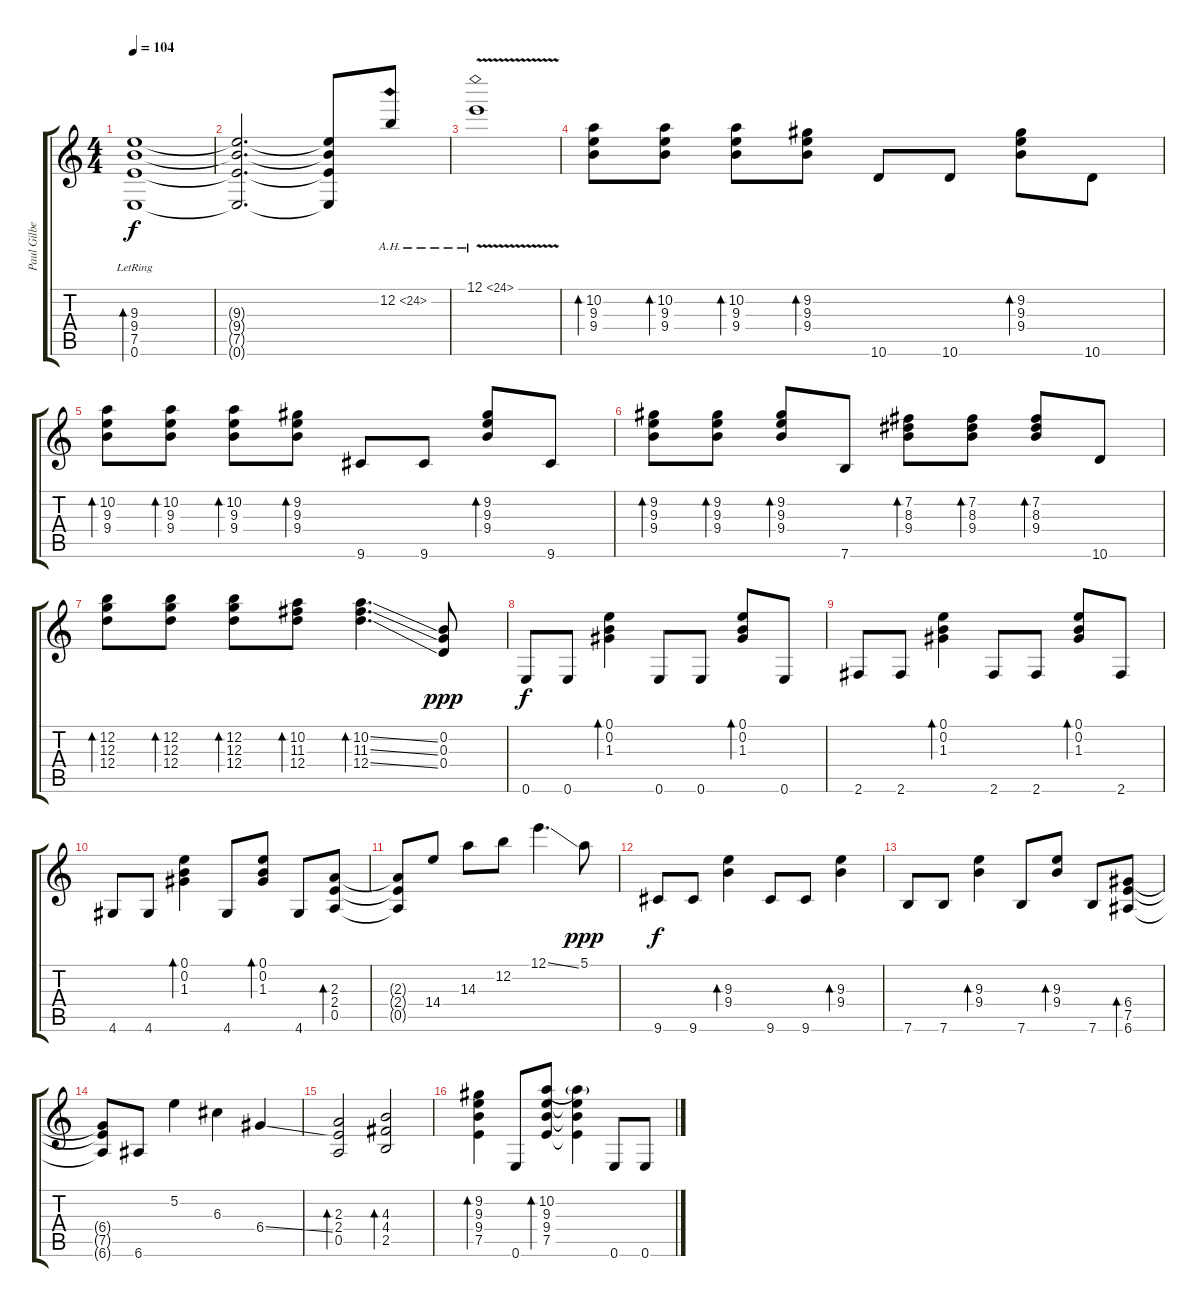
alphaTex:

\track ("Paul Gilbert" "Paul Gilbe") {instrument overdrivenguitar}
\staff {score tabs}
\tuning (E4 B3 G3 D3 A2 E2) {hide}
\ts (4 4)
\tempo 104
\clef g2
\ks c
(9.3{lr} 9.4{lr} 7.5{lr} 0.6{lr}).1{bd 30 dy f} |
(9.3{t} 9.4{t} 7.5{t} 0.6{t}).2{d} (9.3{t} 9.4{t} 7.5{t} 0.6{t}).8 12.2{ah 12}.8 |
12.1{ah 12 v}.1 |
(10.2 9.3 9.4).8{bd 30} (10.2 9.3 9.4).8{bd 30} (10.2 9.3 9.4).8{bd 30} (9.2 9.3 9.4).8{bd 30} 10.6.8 10.6.8 (9.2 9.3 9.4).8{bd 30} 10.6.8 |
(10.2 9.3 9.4).8{bd 30} (10.2 9.3 9.4).8{bd 30} (10.2 9.3 9.4).8{bd 30} (9.2 9.3 9.4).8{bd 30} 9.6.8 9.6.8 (9.2 9.3 9.4).8{bd 30} 9.6.8 |
(9.2 9.3 9.4).8{bd 30} (9.2 9.3 9.4).8{bd 30} (9.2 9.3 9.4).8{bd 30} 7.6.8 (7.2 8.3 9.4).8{bd 30} (7.2 8.3 9.4).8{bd 30} (7.2 8.3 9.4).8{bd 30} 10.6.8 |
(12.2 12.3 12.4).8{bd 30} (12.2 12.3 12.4).8{bd 30} (12.2 12.3 12.4).8{bd 30} (10.2 11.3 12.4).8{bd 30} (10.2{ss} 11.3{ss} 12.4{ss}).4{d bd 30} (0.2 0.3 0.4).8{dy ppp} |
0.6.8{dy f} 0.6.8 (0.1 0.2 1.3).4{bd 30} 0.6.8 0.6.8 (0.1 0.2 1.3).8{bd 30} 0.6.8 |
2.6.8 2.6.8 (0.1 0.2 1.3).4{bd 30} 2.6.8 2.6.8 (0.1 0.2 1.3).8{bd 30} 2.6.8 |
4.6.8 4.6.8 (0.1 0.2 1.3).4{bd 30} 4.6.8 (0.1 0.2 1.3).8{bd 30} 4.6.8 (2.3 2.4 0.5).8{bd 30} |
(2.3{t} 2.4{t} 0.5{t}).8 14.4.8 14.3.8 12.2.8 12.1{ss}.4{d} 5.1.8{dy ppp} |
9.6.8{dy f} 9.6.8 (9.3 9.4).4{bd 30} 9.6.8 9.6.8 (9.3 9.4).4{bd 30} |
7.6.8 7.6.8 (9.3 9.4).4{bd 30} 7.6.8 (9.3 9.4).8{bd 30} 7.6.8 (6.4 7.5 6.6).8{bd 30} |
(6.4{t} 7.5{t} 6.6{t}).8 6.6.8 5.2.4 6.3.4 6.4{ss}.4 |
(2.3 2.4 0.5).2{bd 30} (4.3 4.4 2.5).2{bd 30} |
(9.2 9.3 9.4 7.5).4{bd 30} 0.6.8 (10.2{be (hold 0 0 60 0)} 9.3 9.4 7.5).8{bd 30} (10.2{t} 9.3{t} 9.4{t} 7.5{t}).4 0.6.8 0.6.8
